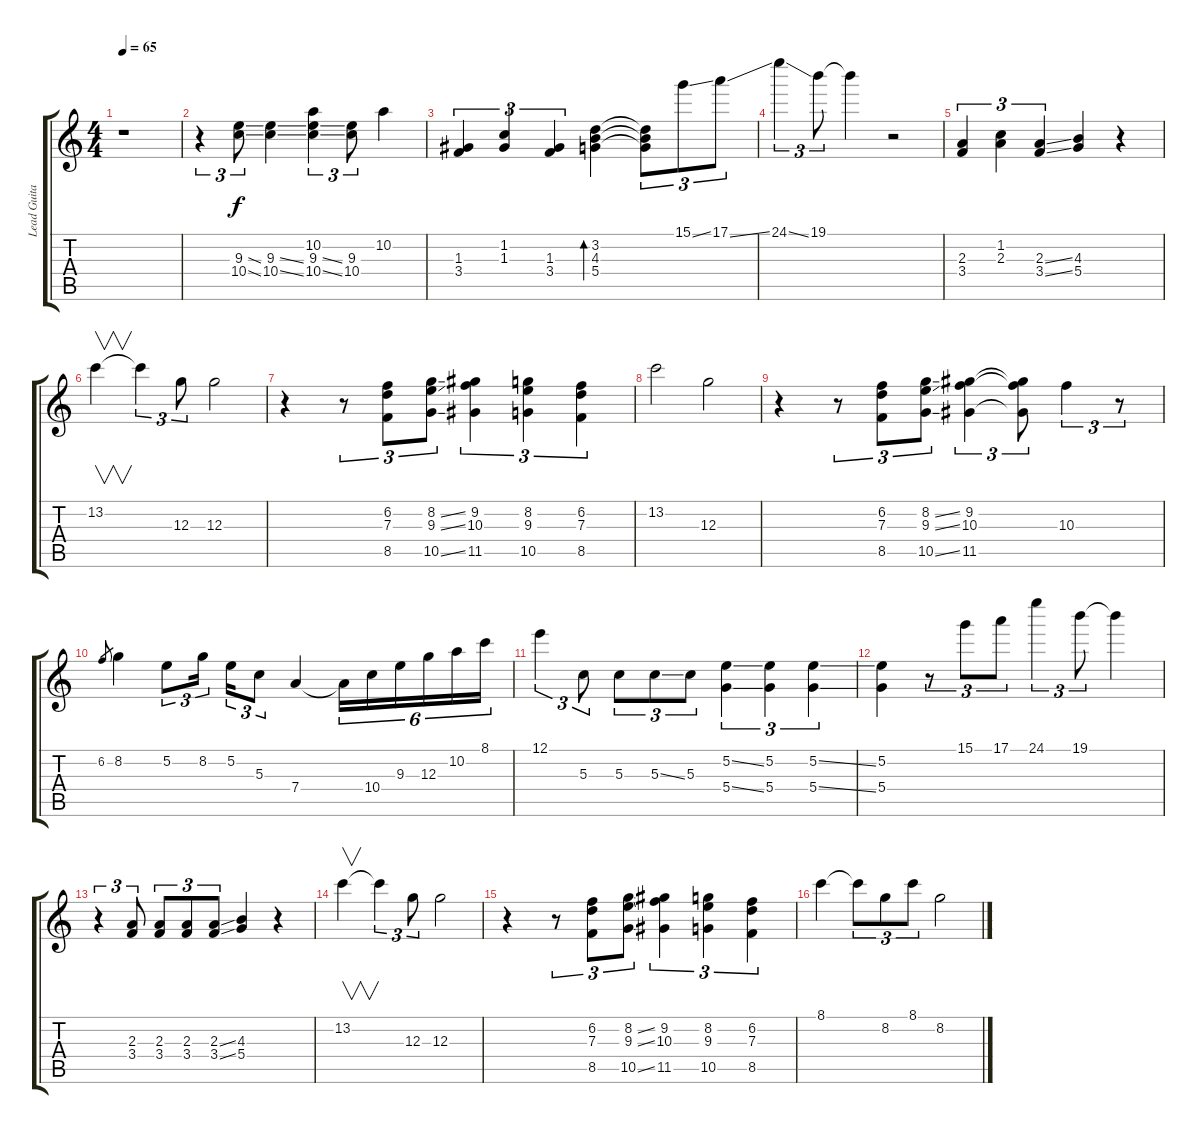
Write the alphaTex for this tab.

\track ("Lead Guitar" "Lead Guita") {instrument electricguitarjazz}
\staff {score tabs}
\tuning (E4 B3 G3 D3 A2 E2) {hide}
\ts (4 4)
\tempo 65
\clef g2
\ks c
r.1{dy f instrument electricguitarjazz} |
r.4{tu (3 2)} (9.3{ss} 10.4{ss}).8{tu (3 2)} (9.3{ss} 10.4{ss}).4 (10.2 9.3{ss} 10.4{ss}).4{tu (3 2)} (9.3 10.4).8{tu (3 2)} 10.2.4 |
(1.3 3.4).4{tu (3 2)} (1.2 1.3).4{tu (3 2)} (1.3 3.4).4{tu (3 2)} (3.2 4.3 5.4).4{bd 480} (3.2{t} 4.3{t} 5.4{t}).8{tu (3 2)} 15.1{ss}.8{tu (3 2)} 17.1{ss}.8{tu (3 2)} |
24.1{ss}.4{tu (3 2)} 19.1.8{tu (3 2)} 19.1{t}.4 r.2 |
(2.3 3.4).4{tu (3 2)} (1.2 2.3).4{tu (3 2)} (2.3{ss} 3.4{ss}).4{tu (3 2)} (4.3 5.4).4 r.4 |
13.2.4{v} 13.2{t}.4{tu (3 2)} 12.3.8{tu (3 2)} 12.3.2 |
r.4 r.8{tu (3 2)} (6.2 7.3 8.5).8{tu (3 2)} (8.2{ss} 9.3{ss} 10.5{ss}).8{tu (3 2)} (9.2 10.3 11.5).4{tu (3 2)} (8.2 9.3 10.5).4{tu (3 2)} (6.2 7.3 8.5).4{tu (3 2)} |
13.2.2 12.3.2 |
r.4 r.8{tu (3 2)} (6.2 7.3 8.5).8{tu (3 2)} (8.2{ss} 9.3{ss} 10.5{ss}).8{tu (3 2)} (9.2 10.3 11.5).4{tu (3 2)} (9.2{t} 10.3{t} 11.5{t}).8{tu (3 2)} 10.3.4{tu (3 2)} r.8{tu (3 2)} |
6.2.8{gr} 8.2.4 5.2.8{tu (3 2)} 8.2.16{tu (3 2)} 5.2.16{tu (3 2)} 5.3.8{tu (3 2)} 7.4.4 7.4{t}.16{tu (6 4)} 10.4.16{tu (6 4)} 9.3.16{tu (6 4)} 12.3.16{tu (6 4)} 10.2.16{tu (6 4)} 8.1.16{tu (6 4)} |
12.1.4{tu (3 2)} 5.3.8{tu (3 2)} 5.3.8{tu (3 2)} 5.3{ss}.8{tu (3 2)} 5.3.8{tu (3 2)} (5.2{ss} 5.4{ss}).4{tu (3 2)} (5.2 5.4).4{tu (3 2)} (5.2{ss} 5.4{ss}).4{tu (3 2)} |
(5.2 5.4).4 r.8{tu (3 2)} 15.1.8{tu (3 2)} 17.1.8{tu (3 2)} 24.1.4{tu (3 2)} 19.1.8{tu (3 2)} 19.1{t}.4 |
r.4{tu (3 2)} (2.3 3.4).8{tu (3 2)} (2.3 3.4).8{tu (3 2)} (2.3 3.4).8{tu (3 2)} (2.3{ss} 3.4{ss}).8{tu (3 2)} (4.3 5.4).4 r.4 |
13.2.4{v} 13.2{t}.4{tu (3 2)} 12.3.8{tu (3 2)} 12.3.2 |
r.4 r.8{tu (3 2)} (6.2 7.3 8.5).8{tu (3 2)} (8.2{ss} 9.3{ss} 10.5{ss}).8{tu (3 2)} (9.2 10.3 11.5).4{tu (3 2)} (8.2 9.3 10.5).4{tu (3 2)} (6.2 7.3 8.5).4{tu (3 2)} |
8.1.4 8.1{t}.8{tu (3 2)} 8.2.8{tu (3 2)} 8.1.8{tu (3 2)} 8.2.2
